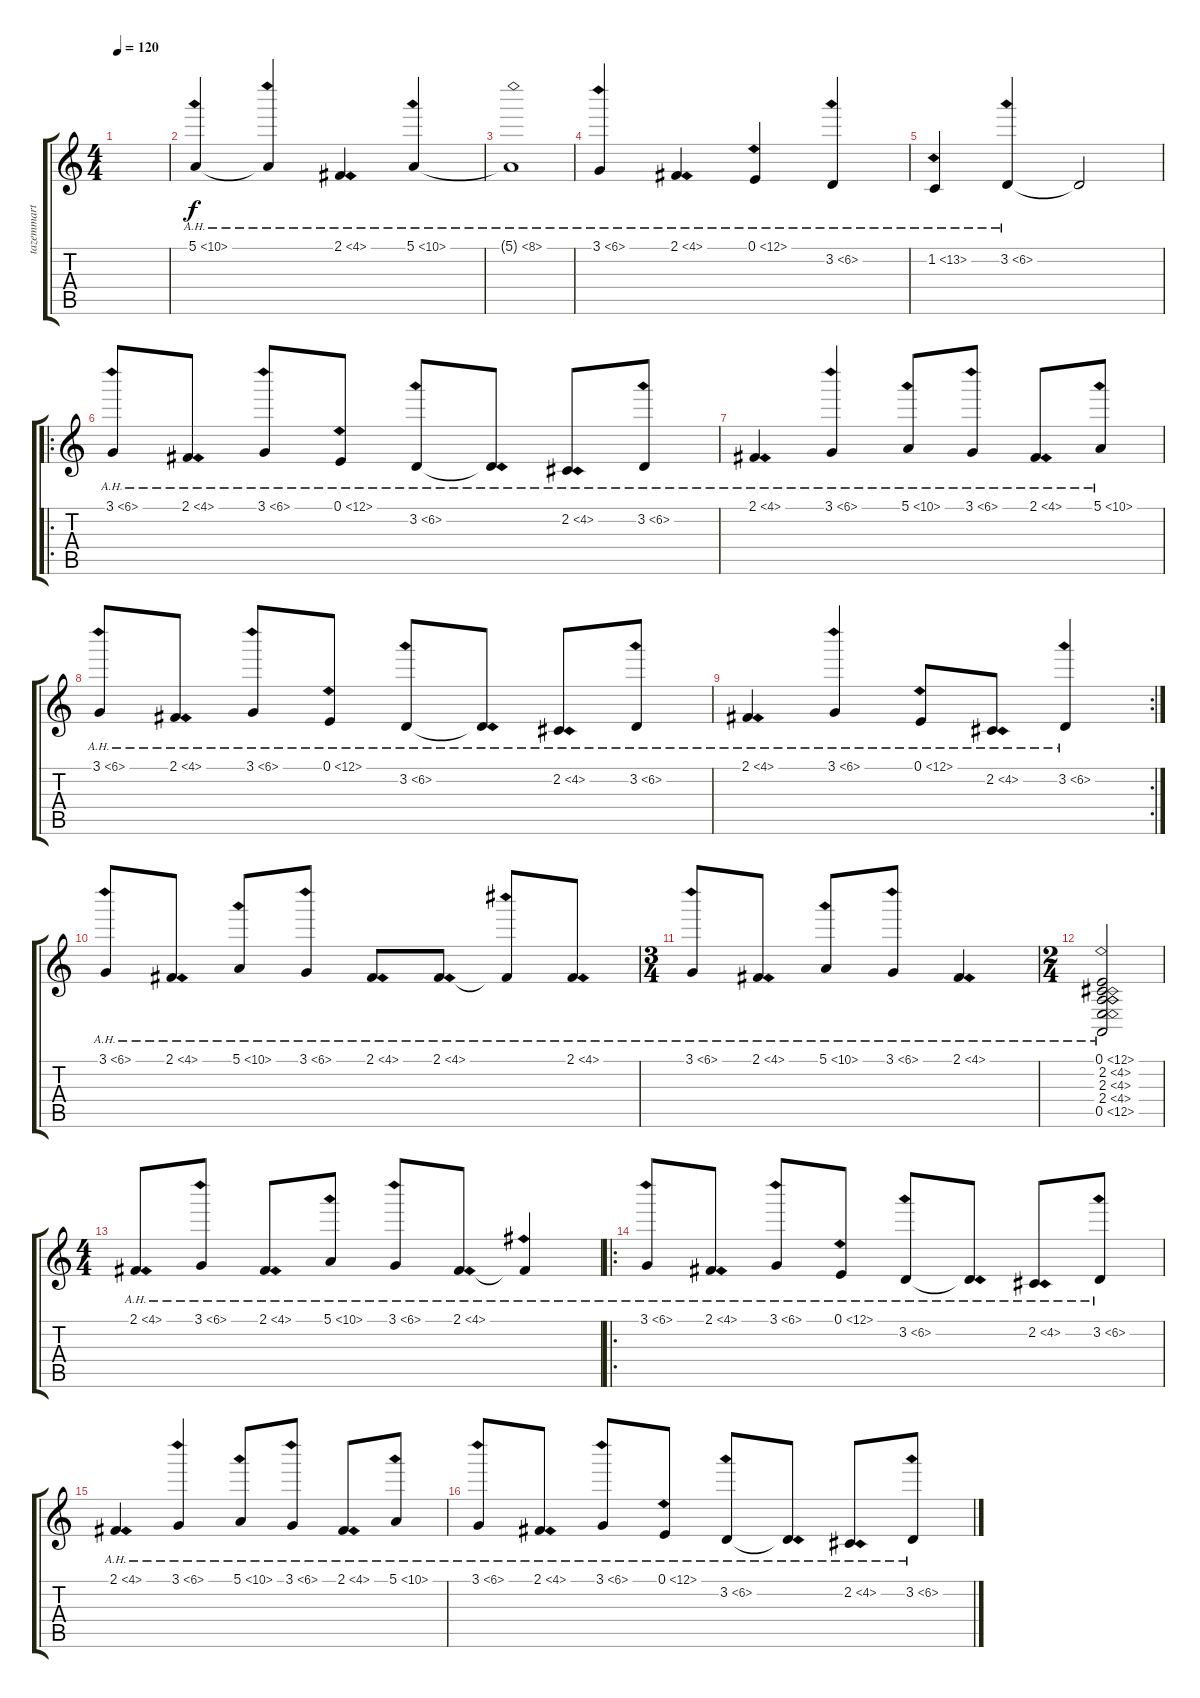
\track ("tazemmart" "tazemmart") {instrument bagpipe}
\staff {score tabs}
\tuning (E4 B3 G3 D3 A2 E2) {hide}
\ts (4 4)
\tempo 120
\clef g2
\ks c
|
5.1{ah 5}.4 5.1{ah 3 t}.4 2.1{ah 2}.4 5.1{ah 5}.4 |
5.1{ah 3 t}.1 |
3.1{ah 3}.4 2.1{ah 2}.4 0.1{ah 12}.4 3.2{ah 3}.4 |
1.2{ah 12}.4 3.2{ah 3}.4 3.2{t}.2 |
\ro
3.1{ah 3}.8 2.1{ah 2}.8 3.1{ah 3}.8 0.1{ah 12}.8 3.2{ah 3}.8 3.2{ah 2 t}.8 2.2{ah 2}.8 3.2{ah 3}.8 |
2.1{ah 2}.4 3.1{ah 3}.4 5.1{ah 5}.8 3.1{ah 3}.8 2.1{ah 2}.8 5.1{ah 5}.8 |
3.1{ah 3}.8 2.1{ah 2}.8 3.1{ah 3}.8 0.1{ah 12}.8 3.2{ah 3}.8 3.2{ah 2 t}.8 2.2{ah 2}.8 3.2{ah 3}.8 |
\rc 2
2.1{ah 2}.4 3.1{ah 3}.4 0.1{ah 12}.8 2.2{ah 2}.8 3.2{ah 3}.4 |
3.1{ah 3}.8 2.1{ah 2}.8 5.1{ah 5}.8 3.1{ah 3}.8 2.1{ah 2}.8 2.1{ah 2}.8 2.1{ah 3 t}.8 2.1{ah 2}.8 |
\ts (3 4)
3.1{ah 3}.8 2.1{ah 2}.8 5.1{ah 5}.8 3.1{ah 3}.8 2.1{ah 2}.4 |
\ts (2 4)
(0.1{ah 12} 2.2{ah 2} 2.3{ah 2} 2.4{ah 2} 0.5{ah 12}).2 |
\ts (4 4)
2.1{ah 2}.8 3.1{ah 3}.8 2.1{ah 2}.8 5.1{ah 5}.8 3.1{ah 3}.8 2.1{ah 2}.8 2.1{ah 12 t}.4 |
\ro
3.1{ah 3}.8 2.1{ah 2}.8 3.1{ah 3}.8 0.1{ah 12}.8 3.2{ah 3}.8 3.2{ah 2 t}.8 2.2{ah 2}.8 3.2{ah 3}.8 |
2.1{ah 2}.4 3.1{ah 3}.4 5.1{ah 5}.8 3.1{ah 3}.8 2.1{ah 2}.8 5.1{ah 5}.8 |
3.1{ah 3}.8 2.1{ah 2}.8 3.1{ah 3}.8 0.1{ah 12}.8 3.2{ah 3}.8 3.2{ah 2 t}.8 2.2{ah 2}.8 3.2{ah 3}.8
